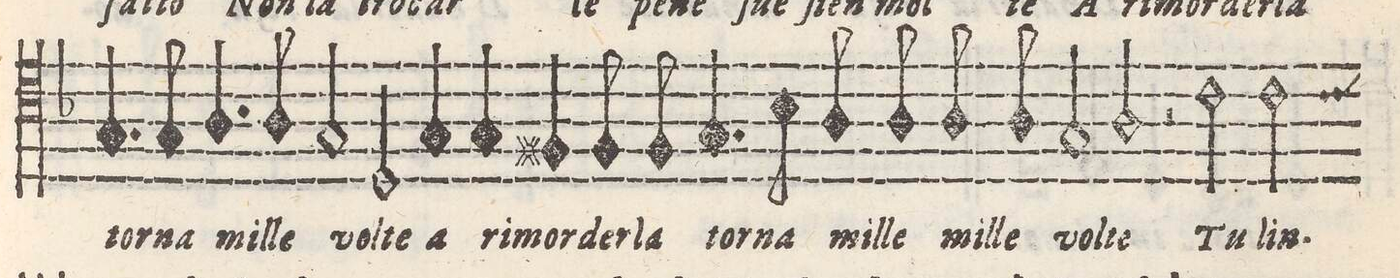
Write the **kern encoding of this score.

**kern	**text
*I"TENORE	*
*clefC4	*
*k[b-]	*
*met(C)	*
*M4/4	*
4.G/	tor-
8G/	-na
4.A/	mi-
8A/	-lle
=58-	=58-
2G/	vol-
2D/	-te
=59-	=59-
4G/	a
4G/	ri-
4F#X/	-mor-
8F#/	-de-
8F#/	-la
=60-	=60-
4.G/	tor-
8B-\	-na
8A/	mi-
8A/	-lle
8A/	mi-
8A/	-lle
=61-	=61-
2G/	vol-
2A\	-te
=62-	=62-
2r	.
2c\	Tu
=63-	=63-
2c\	lin-
*-	*-
